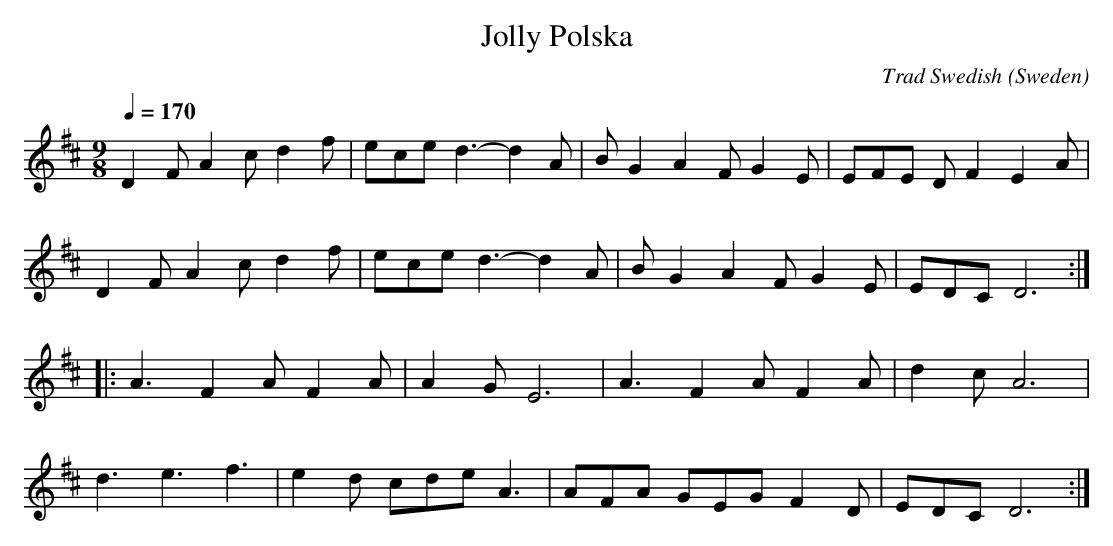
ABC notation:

X:1
T:Jolly Polska
C:Trad Swedish
L:1/8
M:9/8
O:Sweden
Q:1/4=170
K:D major
D2F A2c d2f|ece d3-d2A|B G2A2F G2E|EFE D F2 E2A|
D2F A2c d2f|ece d3-d2A|B G2A2F G2E|EDC D6:|
|:A3F2A F2A|A2G E6|A3F2A F2A|d2c A6|
d3e3f3|e2d cde A3|AFA GEG F2D|EDC D6:|
